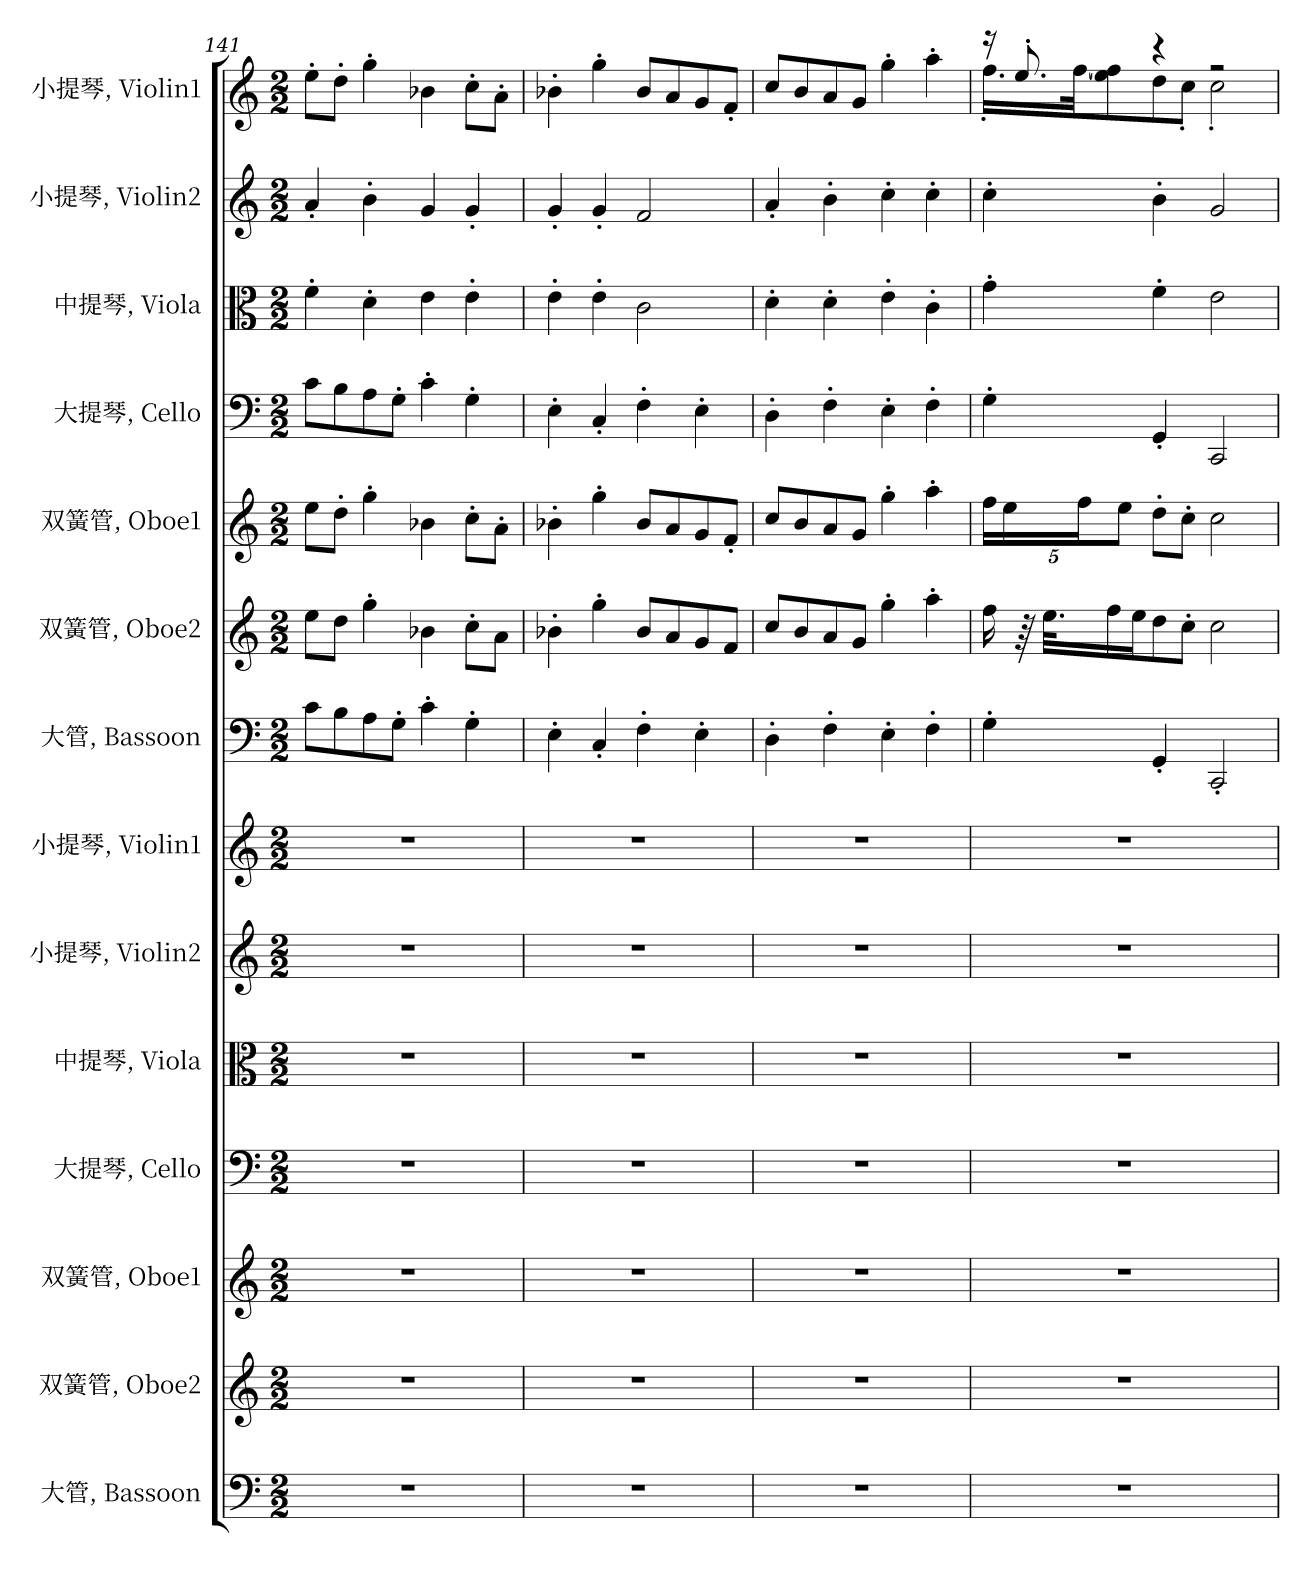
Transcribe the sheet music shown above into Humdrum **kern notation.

**kern	**kern	**kern	**kern	**kern	**kern	**kern	**kern	**kern	**kern	**kern	**kern	**kern	**kern
*part14	*part13	*part12	*part11	*part10	*part9	*part8	*part7	*part6	*part5	*part4	*part3	*part2	*part1
*staff14	*staff13	*staff12	*staff11	*staff10	*staff9	*staff8	*staff7	*staff6	*staff5	*staff4	*staff3	*staff2	*staff1
*I"大管, Bassoon	*I"双簧管, Oboe2	*I"双簧管, Oboe1	*I"大提琴, Cello	*I"中提琴, Viola	*I"小提琴, Violin2	*I"小提琴, Violin1	*I"大管, Bassoon	*I"双簧管, Oboe2	*I"双簧管, Oboe1	*I"大提琴, Cello	*I"中提琴, Viola	*I"小提琴, Violin2	*I"小提琴, Violin1
*I'Bsn.	*I'Ob.	*I'Ob.	*	*I'Vla.	*I'Vln.	*I'Vln.	*I'Bsn.	*I'Ob.	*I'Ob.	*	*I'Vla.	*I'Vln.	*I'Vln.
!!LO:PB:g=z
*clefF4	*clefG2	*clefG2	*clefF4	*clefC3	*clefG2	*clefG2	*clefF4	*clefG2	*clefG2	*clefF4	*clefC3	*clefG2	*clefG2
*k[]	*k[]	*k[]	*k[]	*k[]	*k[]	*k[]	*k[]	*k[]	*k[]	*k[]	*k[]	*k[]	*k[]
*M2/2	*M2/2	*M2/2	*M2/2	*M2/2	*M2/2	*M2/2	*M2/2	*M2/2	*M2/2	*M2/2	*M2/2	*M2/2	*M2/2
=141	=141	=141	=141	=141	=141	=141	=141	=141	=141	=141	=141	=141	=141
1r	1r	1r	1r	1r	1r	1r	8c\L	8ee\L	8ee\L	8c\L	4f'\	4a'/	8ee'\L
.	.	.	.	.	.	.	8B\	8dd\J	8dd'\J	8B\	.	.	8dd'\J
.	.	.	.	.	.	.	8A\	4gg'\	4gg'\	8A\	4d'\	4b'\	4gg'\
.	.	.	.	.	.	.	8G'\J	.	.	8G'\J	.	.	.
.	.	.	.	.	.	.	4c'\	4b-X\	4b-X\	4c'\	4e\	4g/	4b-X\
.	.	.	.	.	.	.	4G'\	8cc'\L	8cc'\L	4G'\	4e'\	4g'/	8cc'\L
.	.	.	.	.	.	.	.	8a\J	8a'\J	.	.	.	8a'\J
=142	=142	=142	=142	=142	=142	=142	=142	=142	=142	=142	=142	=142	=142
1r	1r	1r	1r	1r	1r	1r	4E'\	4b-X'\	4b-X'\	4E'\	4e'\	4g'/	4b-X'\
.	.	.	.	.	.	.	4C'/	4gg'\	4gg'\	4C'/	4e'\	4g'/	4gg'\
.	.	.	.	.	.	.	4F'\	8b-/L	8b-/L	4F'\	2c\	2f/	8b-/L
.	.	.	.	.	.	.	.	8a/	8a/	.	.	.	8a/
.	.	.	.	.	.	.	4E'\	8g/	8g/	4E'\	.	.	8g/
.	.	.	.	.	.	.	.	8f/J	8f'/J	.	.	.	8f'/J
=143	=143	=143	=143	=143	=143	=143	=143	=143	=143	=143	=143	=143	=143
1r	1r	1r	1r	1r	1r	1r	4D'\	8cc/L	8cc/L	4D'\	4d'\	4a'/	8cc/L
.	.	.	.	.	.	.	.	8b/	8b/	.	.	.	8b/
.	.	.	.	.	.	.	4F'\	8a/	8a/	4F'\	4d'\	4b'\	8a/
.	.	.	.	.	.	.	.	8g/J	8g/J	.	.	.	8g/J
.	.	.	.	.	.	.	4E'\	4gg'\	4gg'\	4E'\	4e'\	4cc'\	4gg'\
.	.	.	.	.	.	.	4F'\	4aa'\	4aa'\	4F'\	4c'\	4cc'\	4aa'\
=144	=144	=144	=144	=144	=144	=144	=144	=144	=144	=144	=144	=144	=144
*	*	*	*	*	*	*	*	*	*Xbrackettup	*	*	*	*
*	*	*	*	*	*	*	*	*	*	*	*	*	*^
1r	1r	1r	1r	1r	1r	1r	4G'\	16ff\	20ff\LL	4G'\	4g'\	4cc'\	16r	16.ff'\LL
.	.	.	.	.	.	.	.	.	20ee\	.	.	.	.	.
.	.	.	.	.	.	.	.	64r	.	.	.	.	8.ee'/	.
.	.	.	.	.	.	.	.	32.ee\KLL	.	.	.	.	.	.
.	.	.	.	.	.	.	.	.	.	.	.	.	.	[32ff\JK
.	.	.	.	.	.	.	.	.	20ff\J	.	.	.	.	.
.	.	.	.	.	.	.	.	16ff\	.	.	.	.	.	8ee\ 8ff\]
.	.	.	.	.	.	.	.	.	10ee\J	.	.	.	.	.
.	.	.	.	.	.	.	.	16ee\J	.	.	.	.	.	.
.	.	.	.	.	.	.	4GG'/	8dd\	8dd'\L	4GG'/	4f'\	4b'\	4r	8dd\
.	.	.	.	.	.	.	.	8cc'\J	8cc'\J	.	.	.	.	8cc'\J
.	.	.	.	.	.	.	2CC'/	2cc\	2cc\	2CC/	2e\	2g/	2r	2cc'\
*	*	*	*	*	*	*	*	*	*	*	*	*	*v	*v
=	=	=	=	=	=	=	=	=	=	=	=	=	=
*-	*-	*-	*-	*-	*-	*-	*-	*-	*-	*-	*-	*-	*-
